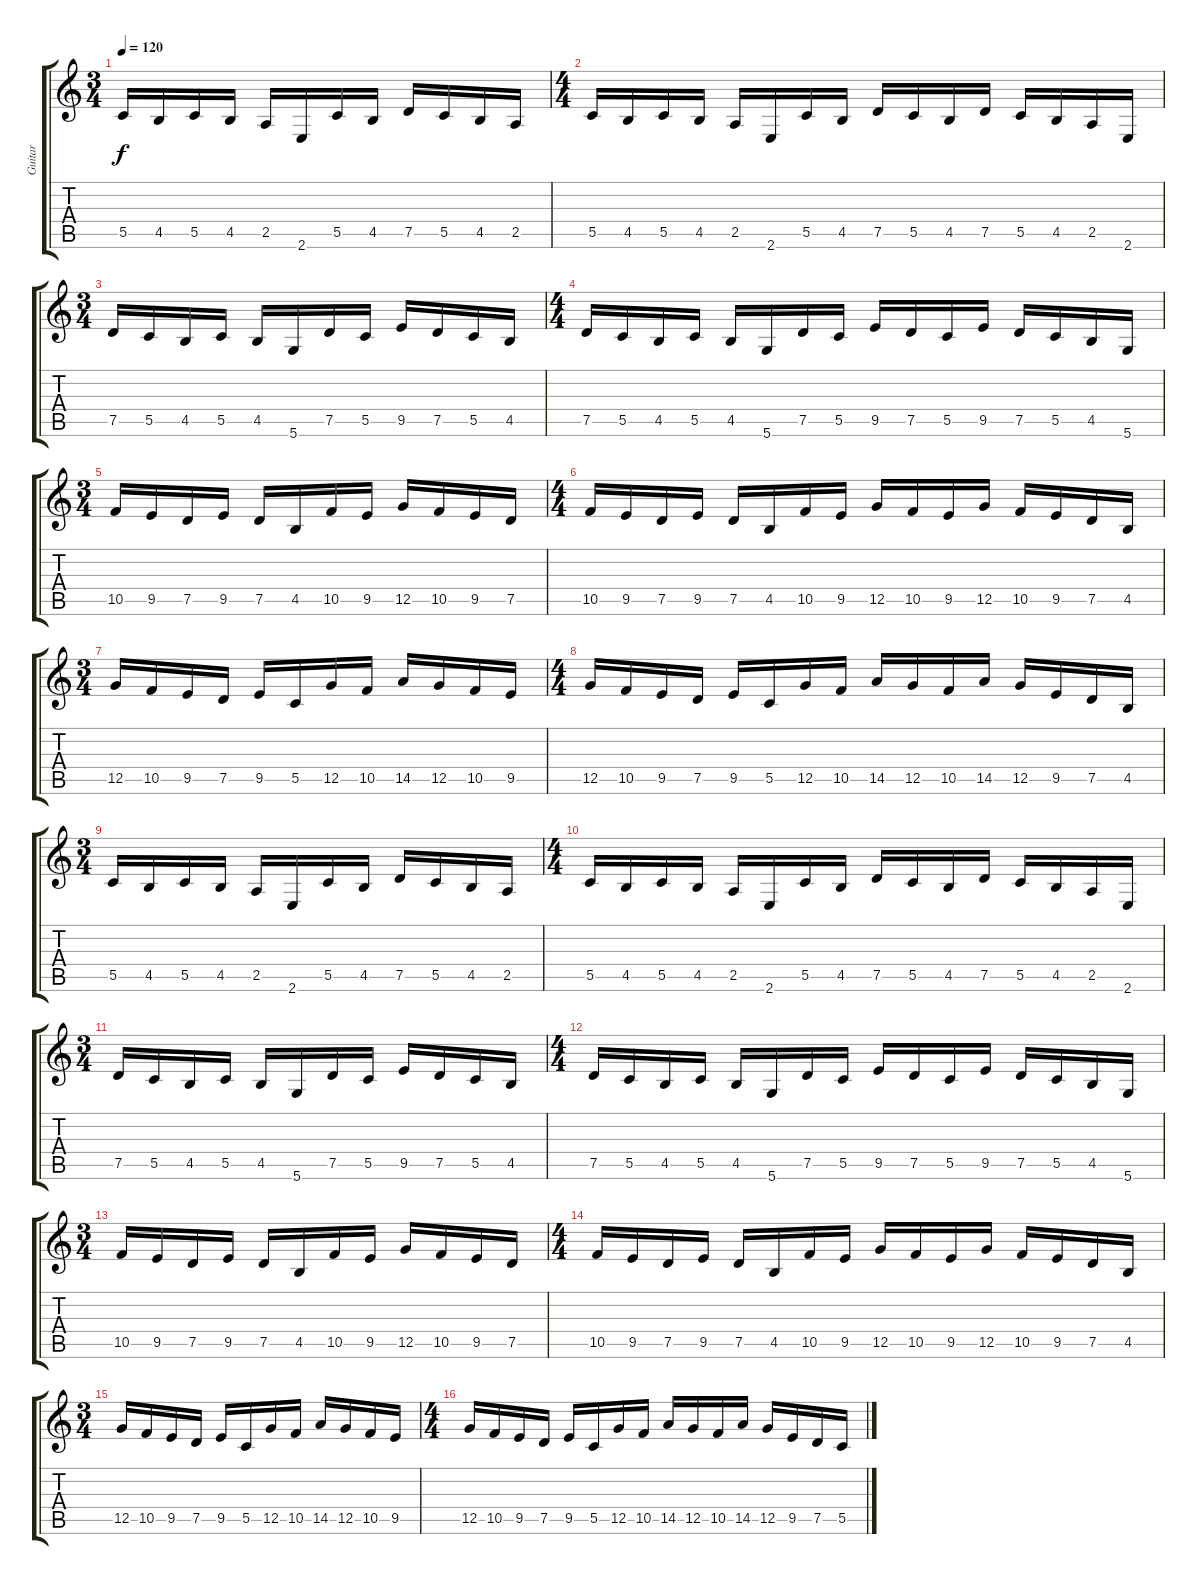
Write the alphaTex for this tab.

\track ("Guitar" "Guitar") {instrument distortionguitar}
\staff {score tabs}
\tuning (D4 A3 F3 C3 G2 D2) {hide}
\ts (3 4)
\tempo 120
\clef g2
\ks c
5.5.16{dy f volume 16 balance 15} 4.5.16 5.5.16 4.5.16 2.5.16 2.6.16 5.5.16 4.5.16 7.5.16 5.5.16 4.5.16 2.5.16 |
\ts (4 4)
5.5.16 4.5.16 5.5.16 4.5.16 2.5.16 2.6.16 5.5.16 4.5.16 7.5.16 5.5.16 4.5.16 7.5.16 5.5.16 4.5.16 2.5.16 2.6.16 |
\ts (3 4)
7.5.16 5.5.16 4.5.16 5.5.16 4.5.16 5.6.16 7.5.16 5.5.16 9.5.16 7.5.16 5.5.16 4.5.16 |
\ts (4 4)
7.5.16 5.5.16 4.5.16 5.5.16 4.5.16 5.6.16 7.5.16 5.5.16 9.5.16 7.5.16 5.5.16 9.5.16 7.5.16 5.5.16 4.5.16 5.6.16 |
\ts (3 4)
10.5.16 9.5.16 7.5.16 9.5.16 7.5.16 4.5.16 10.5.16 9.5.16 12.5.16 10.5.16 9.5.16 7.5.16 |
\ts (4 4)
10.5.16 9.5.16 7.5.16 9.5.16 7.5.16 4.5.16 10.5.16 9.5.16 12.5.16 10.5.16 9.5.16 12.5.16 10.5.16 9.5.16 7.5.16 4.5.16 |
\ts (3 4)
12.5.16 10.5.16 9.5.16 7.5.16 9.5.16 5.5.16 12.5.16 10.5.16 14.5.16 12.5.16 10.5.16 9.5.16 |
\ts (4 4)
12.5.16 10.5.16 9.5.16 7.5.16 9.5.16 5.5.16 12.5.16 10.5.16 14.5.16 12.5.16 10.5.16 14.5.16 12.5.16 9.5.16 7.5.16 4.5.16 |
\ts (3 4)
5.5.16 4.5.16 5.5.16 4.5.16 2.5.16 2.6.16 5.5.16 4.5.16 7.5.16 5.5.16 4.5.16 2.5.16 |
\ts (4 4)
5.5.16 4.5.16 5.5.16 4.5.16 2.5.16 2.6.16 5.5.16 4.5.16 7.5.16 5.5.16 4.5.16 7.5.16 5.5.16 4.5.16 2.5.16 2.6.16 |
\ts (3 4)
7.5.16 5.5.16 4.5.16 5.5.16 4.5.16 5.6.16 7.5.16 5.5.16 9.5.16 7.5.16 5.5.16 4.5.16 |
\ts (4 4)
7.5.16 5.5.16 4.5.16 5.5.16 4.5.16 5.6.16 7.5.16 5.5.16 9.5.16 7.5.16 5.5.16 9.5.16 7.5.16 5.5.16 4.5.16 5.6.16 |
\ts (3 4)
10.5.16 9.5.16 7.5.16 9.5.16 7.5.16 4.5.16 10.5.16 9.5.16 12.5.16 10.5.16 9.5.16 7.5.16 |
\ts (4 4)
10.5.16 9.5.16 7.5.16 9.5.16 7.5.16 4.5.16 10.5.16 9.5.16 12.5.16 10.5.16 9.5.16 12.5.16 10.5.16 9.5.16 7.5.16 4.5.16 |
\ts (3 4)
12.5.16 10.5.16 9.5.16 7.5.16 9.5.16 5.5.16 12.5.16 10.5.16 14.5.16 12.5.16 10.5.16 9.5.16 |
\ts (4 4)
12.5.16 10.5.16 9.5.16 7.5.16 9.5.16 5.5.16 12.5.16 10.5.16 14.5.16 12.5.16 10.5.16 14.5.16 12.5.16 9.5.16 7.5.16 5.5.16
